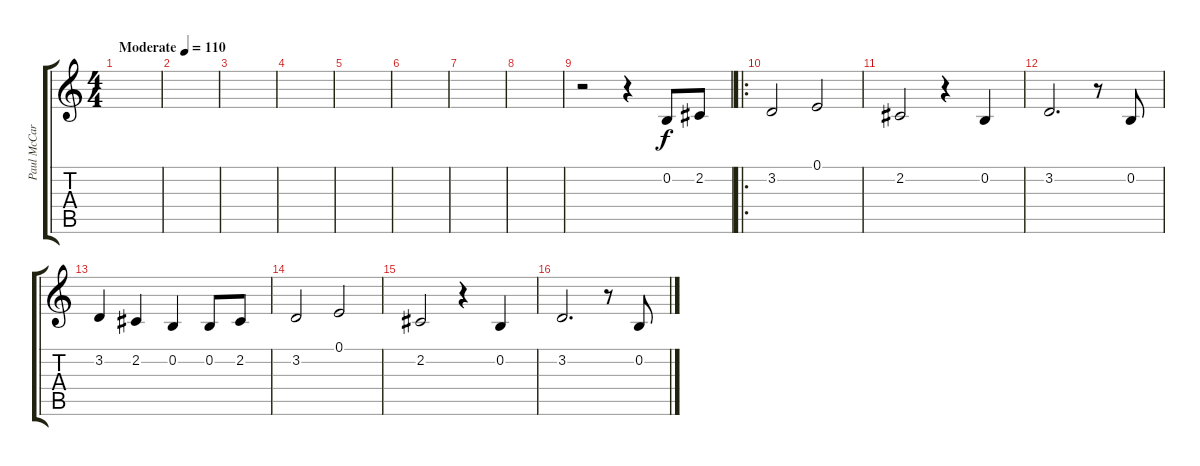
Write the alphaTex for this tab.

\track ("Paul McCartney" "Paul McCar") {instrument voiceoohs}
\staff {score tabs}
\tuning (E4 B3 G3 D3 A2 E2) {hide}
\ts (4 4)
\tempo (110 "Moderate")
\clef g2
\ks c
|
|
|
|
|
|
|
|
r.2 r.4 0.2.8 2.2.8 |
\ro
3.2.2 0.1.2 |
2.2.2 r.4 0.2.4 |
3.2.2{d} r.8 0.2.8 |
3.2.4 2.2.4 0.2.4 0.2.8 2.2.8 |
3.2.2 0.1.2 |
2.2.2 r.4 0.2.4 |
3.2.2{d} r.8 0.2.8
